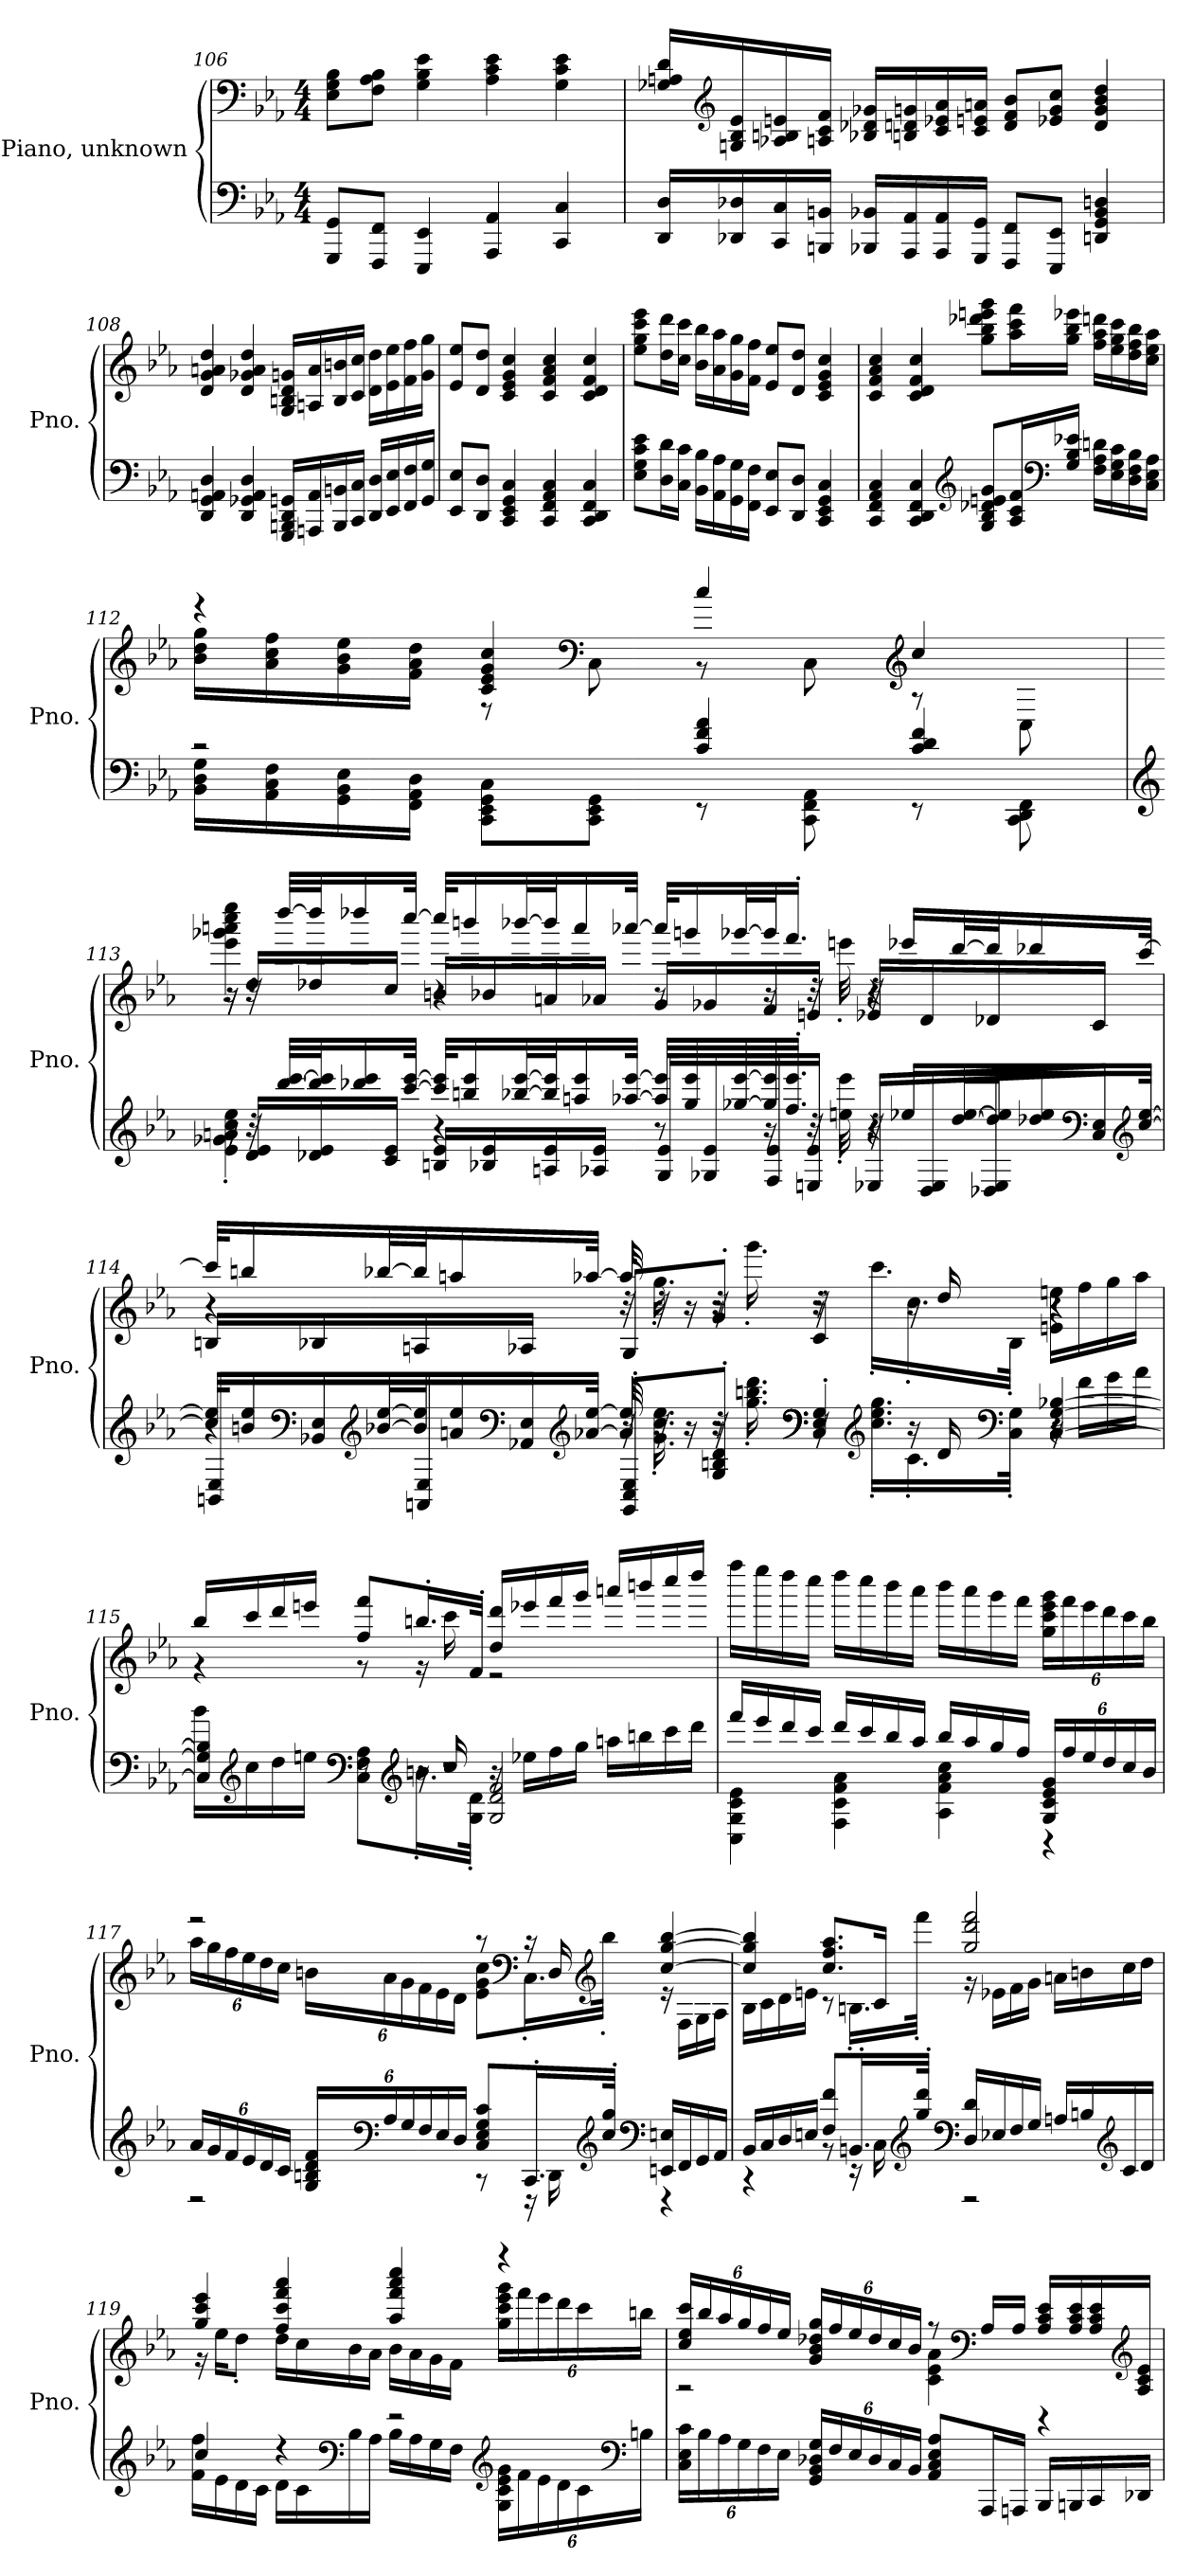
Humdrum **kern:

**kern	**kern
*part1	*part1
*staff2	*staff1
*I"Piano, unknown	*
*I'Pno.	*
!!LO:LB:g=z
*clefF4	*clefF4
*k[b-e-a-]	*k[b-e-a-]
*M4/4	*M4/4
=106	=106
8GGG/ 8GG/L	8E-\ 8G\ 8B-\L
8FFF/ 8FF/J	8F\ 8A-\ 8B-\J
4EEE-/ 4EE-/	4G\ 4B-\ 4e-\
4AAA-/ 4AA-/	4A-\ 4c\ 4e-\
4CC/ 4C/	4G\ 4c\ 4e-\
=107	=107
16DD/ 16D/LL	16G-X/ 16An/ 16d/LL
*	*clefG2
16DD-X/ 16D-X/	16Gn/ 16B-/ 16e-/
16CC/ 16C/	16A-X/ 16Bn/ 16en/
16BBBn/ 16BBn/JJ	16An/ 16c/ 16f/JJ
16BBB-X/ 16BB-X/LL	16B-X/ 16d-X/ 16g-X/LL
16AAA-/ 16AA-/	16Bn/ 16dn/ 16gn/
16AAA-/ 16AA-/	16c/ 16e-X/ 16a-/
16GGG/ 16GG/JJ	16c/ 16en/ 16an/JJ
8FFF/ 8FF/L	8d/ 8f/ 8b-/L
8EEE-/ 8EE-/J	8e-X/ 8g/ 8cc/J
4DDn/ 4GG/ 4BB-/ 4Dn/	4d/ 4g/ 4b-/ 4dd/
!!LO:LB:g=z
=108	=108
4DD/ 4GG/ 4AAn/ 4D/	4d/ 4g/ 4an/ 4dd/
4DD/ 4GG-X/ 4AA/ 4D/	4d/ 4g-X/ 4a/ 4dd/
16GGG/ 16BBBn/ 16DD/ 16GGn/LL	16G/ 16Bn/ 16d/ 16gn/LL
16AAAn/ 16AA/	16An/ 16a/
16BBB/ 16BBn/	16B/ 16bn/
16CC/ 16C/JJ	16c/ 16cc/JJ
16DD/ 16D/LL	16d\ 16dd\LL
16EE-/ 16E-/	16e-\ 16ee-\
16FF/ 16F/	16f\ 16ff\
16GG/ 16G/JJ	16g\ 16gg\JJ
=109	=109
8EE-/ 8E-/L	8e-/ 8ee-/L
8DD/ 8D/J	8d/ 8dd/J
4CC/ 4EE-/ 4GG/ 4C/	4c/ 4e-/ 4g/ 4cc/
4CC/ 4FF/ 4AA-/ 4C/	4c/ 4f/ 4a-/ 4cc/
4CC/ 4DD/ 4FF/ 4C/	4c/ 4d/ 4f/ 4cc/
=110	=110
8E-\ 8G\ 8c\ 8e-\L	8ee-\ 8gg\ 8ccc\ 8eee-\L
16D\ 16d\L	16dd\ 16ddd\L
16C\ 16c\JJ	16cc\ 16ccc\JJ
16BB-\ 16B-\LL	16b-\ 16bb-\LL
16AA-\ 16A-\	16a-\ 16aa-\
16GG\ 16G\	16g\ 16gg\
16FF\ 16F\JJ	16f\ 16ff\JJ
8EE-/ 8E-/L	8e-/ 8ee-/L
8DD/ 8D/J	8d/ 8dd/J
4CC/ 4EE-/ 4GG/ 4C/	4c/ 4e-/ 4g/ 4cc/
!!LO:LB:g=z
=111	=111
4CC/ 4FF/ 4AA-/ 4C/	4c/ 4f/ 4a-/ 4cc/
4CC/ 4DD/ 4FF/ 4C/	4c/ 4d/ 4f/ 4cc/
*clefG2	*
8G/ 8B-/ 8d-X/ 8en/ 8g/L	8gg\ 8bb-\ 8ddd-X\ 8eeen\ 8ggg\L
16A-/ 16c/ 16f/L	16aa-\ 16ccc\ 16fff\L
*clefF4	*
16G/ 16B-/ 16e-X/JJ	16gg\ 16bb-\ 16eee-X\JJ
16F\ 16A-\ 16dn\LL	16ff\ 16aa-\ 16dddn\LL
16E-\ 16G\ 16c\	16ee-\ 16gg\ 16ccc\
16D\ 16F\ 16B-\	16dd\ 16ff\ 16bb-\
16C\ 16E-\ 16A-\JJ	16cc\ 16ee-\ 16aa-\JJ
=112	=112
*^	*^
2r	16BB-\ 16D\ 16G\LL	4r	16b-\ 16dd\ 16gg\LL
.	16AA-\ 16C\ 16F\	.	16a-\ 16cc\ 16ff\
.	16GG\ 16BB-\ 16E-\	.	16g\ 16b-\ 16ee-\
.	16FF\ 16AA-\ 16D\JJ	.	16f\ 16a-\ 16dd\JJ
.	8CC\ 8EE-\ 8GG\ 8C\L	4c/ 4e-/ 4g/ 4cc/	8r
*	*	*clefF4	*
.	8CC\ 8EE-\ 8GG\J	.	8C\
4c/ 4f/ 4a-/	8r	4cc/	8r
.	8CC\ 8FF\ 8AA-\	.	8C\
*	*	*clefG2	*
4c/ 4d/ 4f/	8r	4cc/	8r
.	8CC\ 8DD\ 8FF\	.	8C\
*v	*v	*	*
*	*v	*v
!!LO:LB:g=z
=113	=113
*clefG2	*
*^	*^
*	*^	*	*^
16r	4e-\' 4g-X\' 4an\' 4cc\' 4ee-\'	16r	16r	4eee-\' 4ggg-X\' 4aaan\' 4cccc\' 4eeee-\'	16r
32r	.	16d/ 16e-/LL	32r	.	16dd/LL
[32ddd/ [32eee-/LLL	.	.	[32dddd/LLL	.	.
32ddd/] 32eee-/]J	.	16d-X/ 16e-/	32dddd/J]	.	16dd-X/
16ddd-X/ 16eee-/	.	.	16dddd-X/	.	.
.	.	16c/ 16e-/JJ	.	.	16cc/JJ
[32ccc/ [32eee-/JJk	.	.	[32cccc/JJk	.	.
32ccc/] 32eee-/]KLL	4r	16Bn/ 16e-/LL	32cccc/KLL]	4r	16bn/LL
16bbn/ 16eee-/	.	.	16bbbn/	.	.
.	.	16B-X/ 16e-/	.	.	16b-X/
[32bb-X/ [32eee-/L	.	.	[32bbb-X/L	.	.
32bb-/] 32eee-/]J	.	16An/ 16e-/	32bbb-/J]	.	16an/
16aan/ 16eee-/	.	.	16aaa/	.	.
.	.	16A-X/ 16e-/JJ	.	.	16a-X/JJ
[32aa-X/ [32eee-/JJk	.	.	[32aaa-X/JJk	.	.
32aa-/] 32eee-/]KLL	8r	16G/ 16e-/LL	32aaa-/KLL]	8r	16g/LL
16gg/ 16eee-/	.	.	16gggn/	.	.
.	.	16G-X/ 16e-/	.	.	16g-X/
[32gg-X/ [32eee-/L	.	.	[32ggg-X/L	.	.
32gg-/] 32eee-/]J	16r	16F/ 16e-/	32ggg-/J]	16r	16f/
16.ff/' 16.eee-/'JJ	.	.	16.fff'/JJ	.	.
.	32r	16En/ 16e-/JJ	.	32r	16en/JJ
.	32een\' 32eee-\'	.	.	32eeen'\	.
32r	4r	16E-X/LL	32r	4r	16e-X/LL
16ee-X/LL	.	.	16eee-X/LL	.	.
.	.	16D/ 16E-/	.	.	16d/
[32dd/ [32ee-/L	.	.	[32ddd/L	.	.
32dd/] 32ee-/]J	.	16D-X/ 16E-/	32ddd/J]	.	16d-X/
16dd-X/ 16ee-/	.	.	16ddd-X/	.	.
*clefF4	*	*	*	*	*
.	.	16C/ 16E-/JJ	.	.	16c/JJ
*clefG2	*	*	*	*	*
[32cc/ [32ee-/JJk	.	.	[32ccc/JJk	.	.
!!LO:PB:g=z	!!	!!
=114	=114	=114	=114	=114	=114
32cc/] 32ee-/]KLL	4r	16BBn/ 16E-/LL	32ccc/KLL]	4r	16Bn/LL
16bn/ 16ee-/	.	.	16bbn/	.	.
*clefF4	*	*	*	*	*
.	.	16BB-X/ 16E-/	.	.	16B-X/
*clefG2	*	*	*	*	*
[32b-X/ [32ee-/L	.	.	[32bb-X/L	.	.
32b-/] 32ee-/]J	.	16AAn/ 16E-/	32bb-/J]	.	16An/
16an/ 16ee-/	.	.	16aan/	.	.
*clefF4	*	*	*	*	*
.	.	16AA-X/ 16E-/JJ	.	.	16A-X/JJ
*clefG2	*	*	*	*	*
[32a-X/ [32ee-/JJk	.	.	[32aa-X/JJk	.	.
32a-/] 32ee-/]	32r	8GG/' 8C/' 8E-/'L	32aa-/]	32r	8G'/L
32r	16.g\' 16.cc\' 16.ee-\'	.	32r	16.gg'\	.
16r	.	.	16r	.	.
8r	32r	8G/' 8Bn/' 8d/'J	8r	32r	8g'/J
.	16.gg\' 16.bbn\' 16.ddd\'	.	.	16.ggg'\	.
*clefF4	*	*	*	*	*
8r	32r	4C/' 4E-/' 4G/'	8r	32r	4c'/
*clefG2	*	*	*	*	*
.	16.cc\' 16.ee-\' 16.gg\'LL	.	.	16.ccc'\LL	.
16r	16.c'\	.	16r	16.cc'\	.
16d/	.	.	16dd/	.	.
*clefF4	*	*	*	*	*
.	32C\' 32G\'JJk	.	.	32B-'\JJk	.
4r	16r	[4C/ [4G/ [4B-X/	4r	16en\ 16een\LL	4r
.	16f\LL	.	.	16ff\	.
.	16g\	.	.	16gg\	.
.	16a-\JJ	.	.	16aa-\JJ	.
*	*	*	*	*v	*v
!!LO:LB:g=z
=115	=115	=115	=115	=115
1r	16b-\LL	4C/] 4G/] 4B-/]	16bb-/LL	4r
*clefG2	*	*	*	*
.	16cc\	.	16ccc/	.
.	16dd\	.	16ddd/	.
.	16een\JJ	.	16eeen/JJ	.
*clefF4	*	*	*	*
.	8C\ 8F\ 8A-\L	8r	8ff/ 8fff/L	8r
*clefG2	*	*	*	*
.	16.bn'\L	16r	16.bbn'/L	16r
.	.	16cc/	.	16ccc\
.	32G\' 32d\'JJk	.	32f'/JJk	.
.	16r	2G/ 2d/ 2f/	16dd/ 16ddd/LL	2r
.	16ee-X\LL	.	16eee-X/	.
.	16ff\	.	16fff/	.
.	16gg\JJ	.	16ggg/JJ	.
.	16aan\LL	.	16aaan/LL	.
.	16bbn\	.	16bbbn/	.
.	16ccc\	.	16cccc/	.
.	16ddd\JJ	.	16dddd/JJ	.
*	*v	*v	*	*
*	*	*v	*v
!!LO:LB:g=z
=116	=116	=116
16fff/LL	4C\ 4G\ 4c\ 4e-\	16ffff\LL
16eee-/	.	16eeee-\
16ddd/	.	16dddd\
16ccc/JJ	.	16cccc\JJ
16ddd/LL	4F\ 4c\ 4f\ 4a-\	16dddd\LL
16ccc/	.	16cccc\
16bb-/	.	16bbb-\
16aa-/JJ	.	16aaa-\JJ
16bb-/LL	4A-\ 4f\ 4a-\ 4cc\	16bbb-\LL
16aa-/	.	16aaa-\
16gg/	.	16ggg\
16ff/JJ	.	16fff\JJ
*Xbrackettup	*	*Xbrackettup
24G/ 24c/ 24e-/ 24g/LL	4r	24gg\ 24ccc\ 24eee-\ 24ggg\LL
24ff/	.	24fff\
24ee-/	.	24eee-\
24dd/	.	24ddd\
24cc/	.	24ccc\
24b-/JJ	.	24bb-\JJ
!!LO:LB:g=z
=117	=117	=117
*	*	*^
24a-/LL	2r	2r	24aa-\LL
24g/	.	.	24gg\
24f/	.	.	24ff\
24e-/	.	.	24ee-\
24d/	.	.	24dd\
24c/JJ	.	.	24cc\JJ
24G/ 24Bn/ 24d/ 24f/LL	.	.	24bn\LL
*clefF4	*	*	*
24A-/	.	.	24a-\
24G/	.	.	24g\
24F/	.	.	24f\
24E-/	.	.	24e-\
24D/JJ	.	.	24d\JJ
8C/ 8E-/ 8G/ 8c/L	8r	8r	8e-\ 8g\ 8cc\L
*	*	*clefF4	*
16.CC'/L	16r	16r	16.C'\L
.	16DD\	16D/	.
*clefG2	*	*clefG2	*
32cc/' 32gg/'JJk	.	.	32bb-'\JJk
*clefF4	*	*	*
16EEn/ 16En/LL	4r	[4cc/ [4gg/ [4bb-/	16r
16FF/	.	.	16F\LL
16GG/	.	.	16G\
16AA-/JJ	.	.	16A-\JJ
!!LO:LB:g=z	!!
=118	=118	=118	=118
16BB-/LL	4r	4cc/] 4gg/] 4bb-/]	16B-\LL
16C/	.	.	16c\
16D/	.	.	16d\
16En/JJ	.	.	16en\JJ
8F/ 8f/L	8r	8.cc/ 8.ff/ 8.aa-/L	8r
16.BBn'/L	16r	.	16.Bn'\LL
.	16C\	16c/Jk	.
*clefG2	*	*	*
32gg/' 32ddd/'JJk	.	.	32fff'\JJk
*clefF4	*	*	*
16D/ 16d/LL	2r	2gg/ 2ddd/ 2fff/	16r
16E-X/	.	.	16e-X\LL
16F/	.	.	16f\
16G/JJ	.	.	16g\JJ
16An/LL	.	.	16an\LL
16Bn/	.	.	16bn\
*clefG2	*	*	*
16c/	.	.	16cc\
16d/JJ	.	.	16dd\JJ
!!LO:LB:g=z	!!
=119	=119	=119	=119
4cc/	16f\ 16ff\LL	4gg/ 4ccc/ 4eee-/	16r
.	16e-\	.	16ee-\KL
.	16d\	.	8dd'\J
.	16c\JJ	.	.
4r	16d\LL	4ff/ 4ccc/ 4fff/ 4aaa-/	16dd\LL
.	16c\	.	16cc\
*clefF4	*	*	*
.	16B-\	.	16b-\
.	16A-\JJ	.	16a-\JJ
2r	16B-\LL	4aa-/ 4fff/ 4aaa-/ 4cccc/	16b-\LL
.	16A-\	.	16a-\
.	16G\	.	16g\
.	16F\JJ	.	16f\JJ
*clefG2	*	*	*
.	24G\ 24c\ 24e-\ 24g\LL	4r	24gg\ 24ccc\ 24eee-\ 24ggg\LL
.	24f\	.	24fff\
.	24e-\	.	24eee-\
.	24d\	.	24ddd\
.	24c\	.	24ccc\
*clefF4	*	*	*
.	24Bn\JJ	.	24bbn\JJ
*v	*v	*	*
!!LO:PB:g=z	!!
=120	=120	=120
24C\ 24E-\ 24c\LL	24cc/ 24ee-/ 24ccc/LL	2r
24B-\	24bb-/	.
24A-\	24aa-/	.
24G\	24gg/	.
24F\	24ff/	.
24E-\JJ	24ee-/JJ	.
24GG/ 24BB-/ 24D-X/ 24G/LL	24g/ 24b-/ 24dd-X/ 24gg/LL	.
24F/	24ff/	.
24E-/	24ee-/	.
24D-/	24dd-/	.
24C/	24cc/	.
24BB-/JJ	24b-/JJ	.
8AA-/ 8C/ 8E-/ 8A-/L	8r	4c\ 4e-\ 4a-\
*	*clefF4	*
16AAA-/L	16A-/LL	.
16AAAn/JJ	16A-/JJ	.
16BBB-/LL	16A-/ 16c/ 16e-/LL	4r
16BBBn/	16A-/ 16c/ 16e-/	.
16CC/	16A-/ 16c/ 16e-/	.
*	*clefG2	*
16DD-X/JJ	16A-/ 16c/ 16e-/JJ	.
*	*v	*v
=	=
*-	*-
